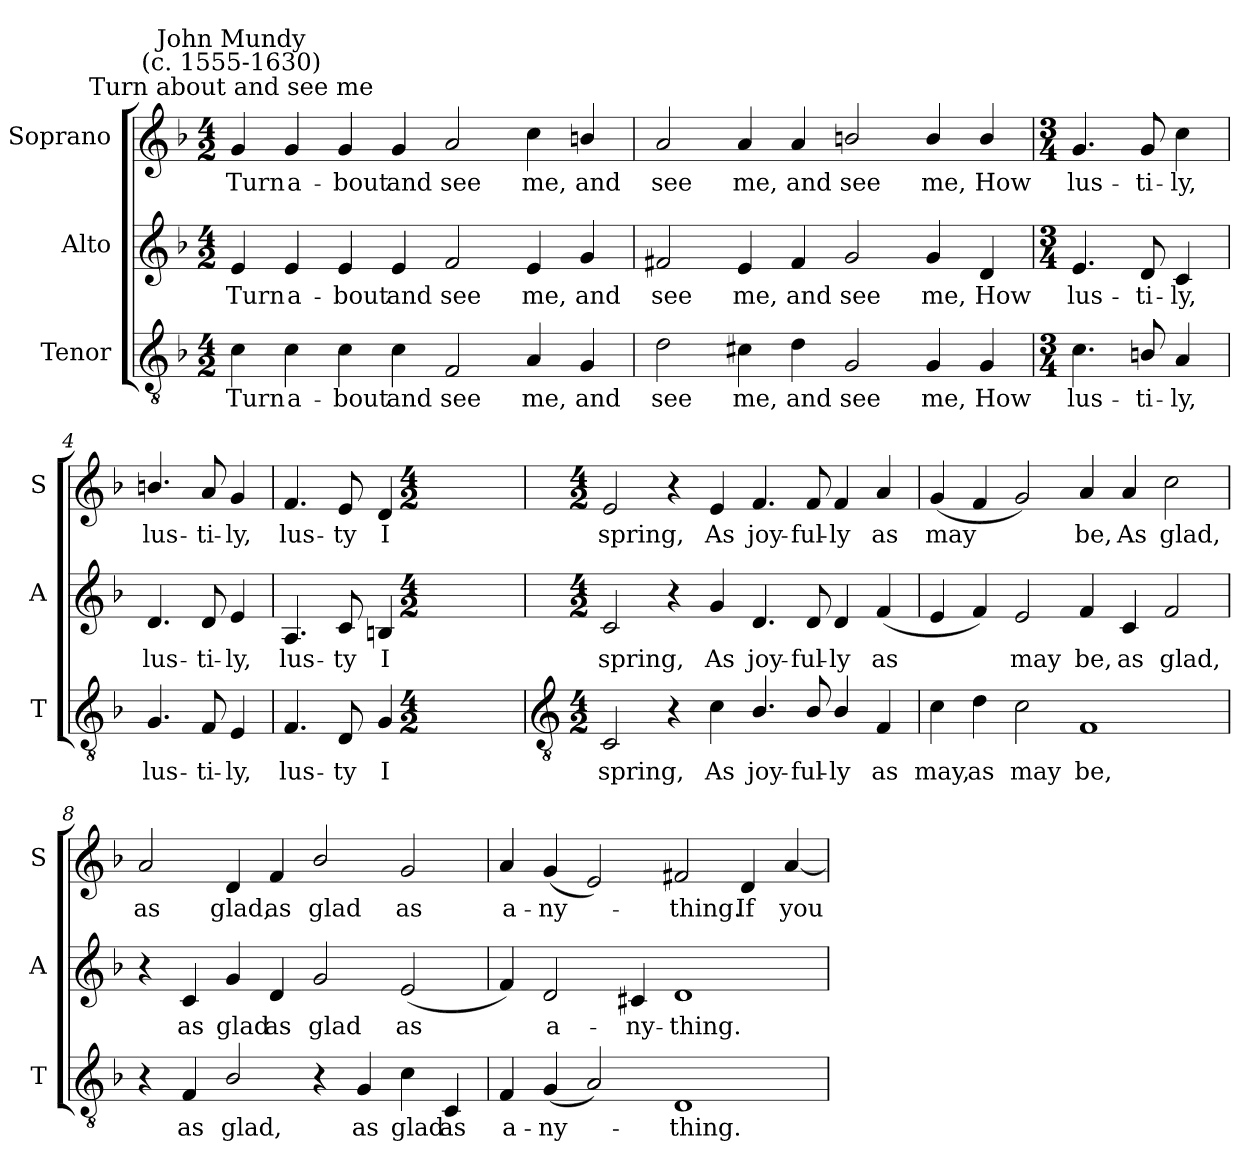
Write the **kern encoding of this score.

**kern	**text	**kern	**text	**kern	**text
*part3	*part3	*part2	*part2	*part1	*part1
*staff3	*staff3	*staff2	*staff2	*staff1	*staff1
*I"Tenor	*	*I"Alto	*	*I"Soprano	*
*I'T	*	*I'A	*	*I'S	*
*clefGv2	*	*clefG2	*	*clefG2	*
*k[b-]	*	*k[b-]	*	*k[b-]	*
*F:	*	*F:	*	*F:	*
*M4/2	*	*M4/2	*	*M4/2	*
=1	=1	=1	=1	=1	=1
!	!	!	!	!LO:TX:a:cj:t=Turn about and see me	!
!	!	!	!	!LO:TX:a:cj:t=John Mundy\n(c. 1555-1630)	!
!	!LO:LY:b	!	!LO:LY:b	!	!LO:LY:b
4c	Turn	4e	Turn	4g	Turn
!	!LO:LY:b	!	!LO:LY:b	!	!LO:LY:b
4c	a-	4e	a-	4g	a-
!	!LO:LY:b	!	!LO:LY:b	!	!LO:LY:b
4c	-bout	4e	-bout	4g	-bout
!	!LO:LY:b	!	!LO:LY:b	!	!LO:LY:b
4c	and	4e	and	4g	and
!	!LO:LY:b	!	!LO:LY:b	!	!LO:LY:b
2F	see	2f	see	2a	see
!	!LO:LY:b	!	!LO:LY:b	!	!LO:LY:b
4A	me,	4e	me,	4cc	me,
!	!LO:LY:b	!	!LO:LY:b	!	!LO:LY:b
4G	and	4g	and	4bn/	and
=2	=2	=2	=2	=2	=2
!	!LO:LY:b	!	!LO:LY:b	!	!LO:LY:b
2d	see	2f#X	see	2a	see
!	!LO:LY:b	!	!LO:LY:b	!	!LO:LY:b
4c#X	me,	4e	me,	4a	me,
!	!LO:LY:b	!	!LO:LY:b	!	!LO:LY:b
4d	and	4f#	and	4a	and
!	!LO:LY:b	!	!LO:LY:b	!	!LO:LY:b
2G	see	2g	see	2bn/	see
!	!LO:LY:b	!	!LO:LY:b	!	!LO:LY:b
4G	me,	4g	me,	4b/	me,
!	!LO:LY:b	!	!LO:LY:b	!	!LO:LY:b
4G	How	4d	How	4b/	How
=3	=3	=3	=3	=3	=3
*M3/4	*	*M3/4	*	*M3/4	*
!	!LO:LY:b	!	!LO:LY:b	!	!LO:LY:b
4.c	lus-	4.e	lus-	4.g	lus-
!	!LO:LY:b	!	!LO:LY:b	!	!LO:LY:b
8Bn/	-ti-	8d	-ti-	8g	-ti-
!	!LO:LY:b	!	!LO:LY:b	!	!LO:LY:b
4A	-ly,	4c	-ly,	4cc	-ly,
=4	=4	=4	=4	=4	=4
!	!LO:LY:b	!	!LO:LY:b	!	!LO:LY:b
4.G	lus-	4.d	lus-	4.bn/	lus-
!	!LO:LY:b	!	!LO:LY:b	!	!LO:LY:b
8F	-ti-	8d	-ti-	8a	-ti-
!	!LO:LY:b	!	!LO:LY:b	!	!LO:LY:b
4E	-ly,	4e	-ly,	4g	-ly,
=5	=5	=5	=5	=5	=5
!	!LO:LY:b	!	!LO:LY:b	!	!LO:LY:b
4.F	lus-	4.A	lus-	4.f	lus-
!	!LO:LY:b	!	!LO:LY:b	!	!LO:LY:b
8D	-ty	8c	-ty	8e	-ty
!	!LO:LY:b	!	!LO:LY:b	!	!LO:LY:b
4G	I	4Bn	I	4d	I
*M4/2	*	*M4/2	*	*M4/2	*
!!LO:LB:g=z
=6	=6	=6	=6	=6	=6
*clefGv2	*	*	*	*	*
*M4/2	*	*M4/2	*	*M4/2	*
!	!LO:LY:b	!	!LO:LY:b	!	!LO:LY:b
2C	spring,	2c	spring,	2e	spring,
4r	.	4r	.	4r	.
!	!LO:LY:b	!	!LO:LY:b	!	!LO:LY:b
4c	As	4g	As	4e	As
!	!LO:LY:b	!	!LO:LY:b	!	!LO:LY:b
4.B-/	joy-	4.d	joy-	4.f	joy-
!	!LO:LY:b	!	!LO:LY:b	!	!LO:LY:b
8B-/	-ful-	8d	-ful-	8f	-ful-
!	!LO:LY:b	!	!LO:LY:b	!	!LO:LY:b
4B-/	-ly	4d	-ly	4f	-ly
!	!LO:LY:b	!	!LO:LY:b	!	!LO:LY:b
4F	as	(<4f	as	4a	as
=7	=7	=7	=7	=7	=7
!	!LO:LY:b	!	!	!	!LO:LY:b
4c	may,	4e	.	(<4g	may
!	!LO:LY:b	!	!	!	!
4d	as	4f)	.	4f	.
!	!LO:LY:b	!	!LO:LY:b	!	!
2c	may	2e	may	2g)	.
!	!LO:LY:b	!	!LO:LY:b	!	!LO:LY:b
1F	be,	4f	be,	4a	be,
!	!	!	!LO:LY:b	!	!LO:LY:b
.	.	4c	as	4a	As
!	!	!	!LO:LY:b	!	!LO:LY:b
.	.	2f	glad,	2cc	glad,
=8	=8	=8	=8	=8	=8
!	!	!	!	!	!LO:LY:b
4r	.	4r	.	2a	as
!	!LO:LY:b	!	!LO:LY:b	!	!
4F	as	4c	as	.	.
!	!LO:LY:b	!	!LO:LY:b	!	!LO:LY:b
2B-/	glad,	4g	glad	4d	glad,
!	!	!	!LO:LY:b	!	!LO:LY:b
.	.	4d	as	4f	as
!	!	!	!LO:LY:b	!	!LO:LY:b
4r	.	2g	glad	2b-/	glad
!	!LO:LY:b	!	!	!	!
4G	as	.	.	.	.
!	!LO:LY:b	!	!LO:LY:b	!	!LO:LY:b
4c	glad	(<2e	as	2g	as
!	!LO:LY:b	!	!	!	!
4C	as	.	.	.	.
=9	=9	=9	=9	=9	=9
!	!LO:LY:b	!	!	!	!LO:LY:b
4F	a-	4f)	.	4a	a-
!	!LO:LY:b	!	!LO:LY:b	!	!LO:LY:b
(<4G	-ny-	2d	a-	(<4g	-ny-
2A)	.	.	.	2e)	.
!	!	!	!LO:LY:b	!	!
.	.	4c#X	-ny-	.	.
!	!LO:LY:b	!	!LO:LY:b	!	!LO:LY:b
1D	thing.	1d	-thing.	2f#X	thing.
!	!	!	!	!	!LO:LY:b
.	.	.	.	4d	If
!	!	!	!	!	!LO:LY:b
.	.	.	.	[4a	you
=	=	=	=	=	=
*-	*-	*-	*-	*-	*-
